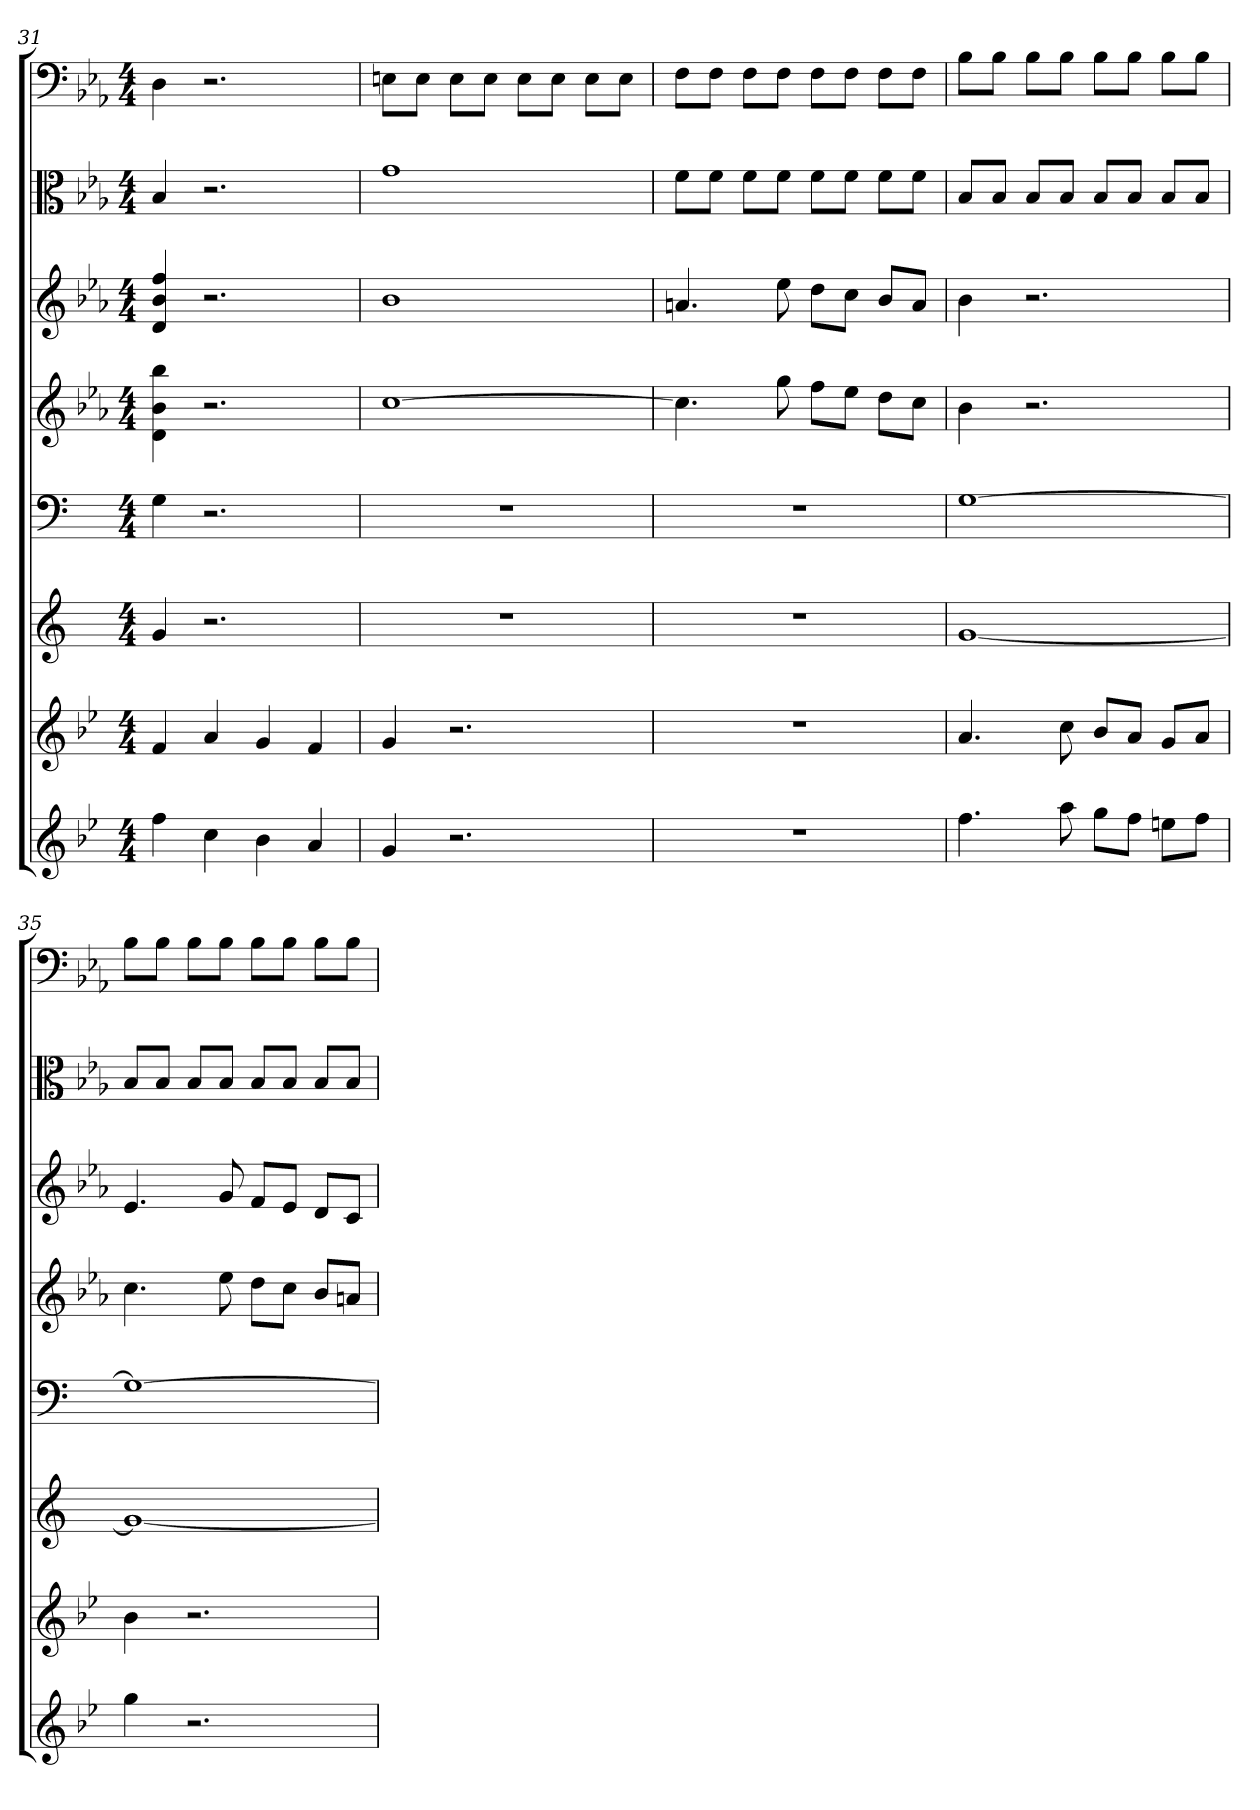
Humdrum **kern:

**kern	**kern	**kern	**kern	**kern	**kern	**kern	**kern
*part8	*part7	*part6	*part5	*part4	*part3	*part2	*part1
*staff8	*staff7	*staff6	*staff5	*staff4	*staff3	*staff2	*staff1
*	*	*	*	*	*	*clefC3	*clefF4
*k[b-e-]	*k[b-e-]	*k[]	*k[]	*k[b-e-a-]	*k[b-e-a-]	*k[b-e-a-]	*k[b-e-a-]
*M4/4	*M4/4	*M4/4	*M4/4	*M4/4	*M4/4	*M4/4	*M4/4
=31	=31	=31	=31	=31	=31	=31	=31
4ff	4f	4g	4G	4d 4b- 4bb-	4d 4b- 4ff	4B-	4D
4cc	4a	2.r	2.r	2.r	2.r	2.r	2.r
4b-	4g	.	.	.	.	.	.
4a	4f	.	.	.	.	.	.
=32	=32	=32	=32	=32	=32	=32	=32
4g	4g	1r	1r	[1cc	1b-	1g	8En\L
.	.	.	.	.	.	.	8E\J
2.r	2.r	.	.	.	.	.	8E\L
.	.	.	.	.	.	.	8E\J
.	.	.	.	.	.	.	8E\L
.	.	.	.	.	.	.	8E\J
.	.	.	.	.	.	.	8E\L
.	.	.	.	.	.	.	8E\J
=33	=33	=33	=33	=33	=33	=33	=33
1r	1r	1r	1r	4.cc]	4.an	8f\L	8F\L
.	.	.	.	.	.	8f\J	8F\J
.	.	.	.	.	.	8f\L	8F\L
.	.	.	.	8gg	8ee-	8f\J	8F\J
.	.	.	.	8ffL	8ddL	8f\L	8F\L
.	.	.	.	8ee-J	8ccJ	8f\J	8F\J
.	.	.	.	8ddL	8b-L	8f\L	8F\L
.	.	.	.	8ccJ	8aJ	8f\J	8F\J
=34	=34	=34	=34	=34	=34	=34	=34
4.ff	4.a	[1g	[1G	4b-	4b-	8B-/L	8B-\L
.	.	.	.	.	.	8B-/J	8B-\J
.	.	.	.	2.r	2.r	8B-/L	8B-\L
8aa	8cc	.	.	.	.	8B-/J	8B-\J
8ggL	8b-L	.	.	.	.	8B-/L	8B-\L
8ffJ	8aJ	.	.	.	.	8B-/J	8B-\J
8eenL	8gL	.	.	.	.	8B-/L	8B-\L
8ffJ	8aJ	.	.	.	.	8B-/J	8B-\J
=35	=35	=35	=35	=35	=35	=35	=35
4gg	4b-	1g_	1G_	4.cc	4.e-	8B-/L	8B-\L
.	.	.	.	.	.	8B-/J	8B-\J
2.r	2.r	.	.	.	.	8B-/L	8B-\L
.	.	.	.	8ee-	8g	8B-/J	8B-\J
.	.	.	.	8ddL	8fL	8B-/L	8B-\L
.	.	.	.	8ccJ	8e-J	8B-/J	8B-\J
.	.	.	.	8b-L	8dL	8B-/L	8B-\L
.	.	.	.	8anJ	8cJ	8B-/J	8B-\J
=	=	=	=	=	=	=	=
*-	*-	*-	*-	*-	*-	*-	*-
